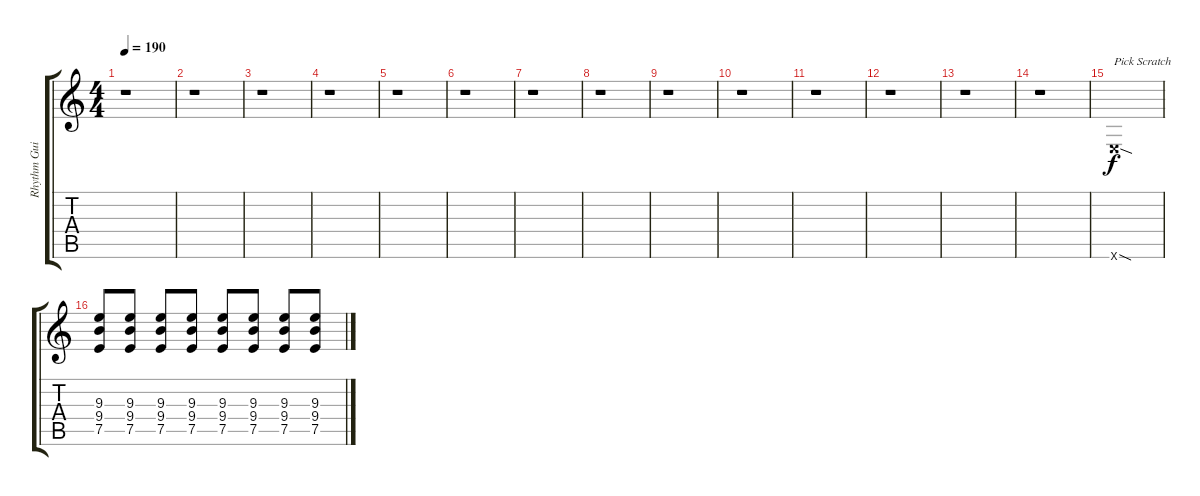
\track ("Rhythm Guitar  " "Rhythm Gui") {instrument overdrivenguitar}
\staff {score tabs}
\tuning (E4 B3 G3 D3 A2 E2) {hide}
\ts (4 4)
\tempo 190
\clef g2
\ks c
r.1{dy f} |
r.1 |
r.1 |
r.1 |
r.1 |
r.1 |
r.1 |
r.1 |
r.1 |
r.1 |
r.1 |
r.1 |
r.1 |
r.1 |
0.6{sod x}.1{txt "Pick Scratch"} |
(9.3 9.4 7.5).8 (9.3 9.4 7.5).8 (9.3 9.4 7.5).8 (9.3 9.4 7.5).8 (9.3 9.4 7.5).8 (9.3 9.4 7.5).8 (9.3 9.4 7.5).8 (9.3 9.4 7.5).8
